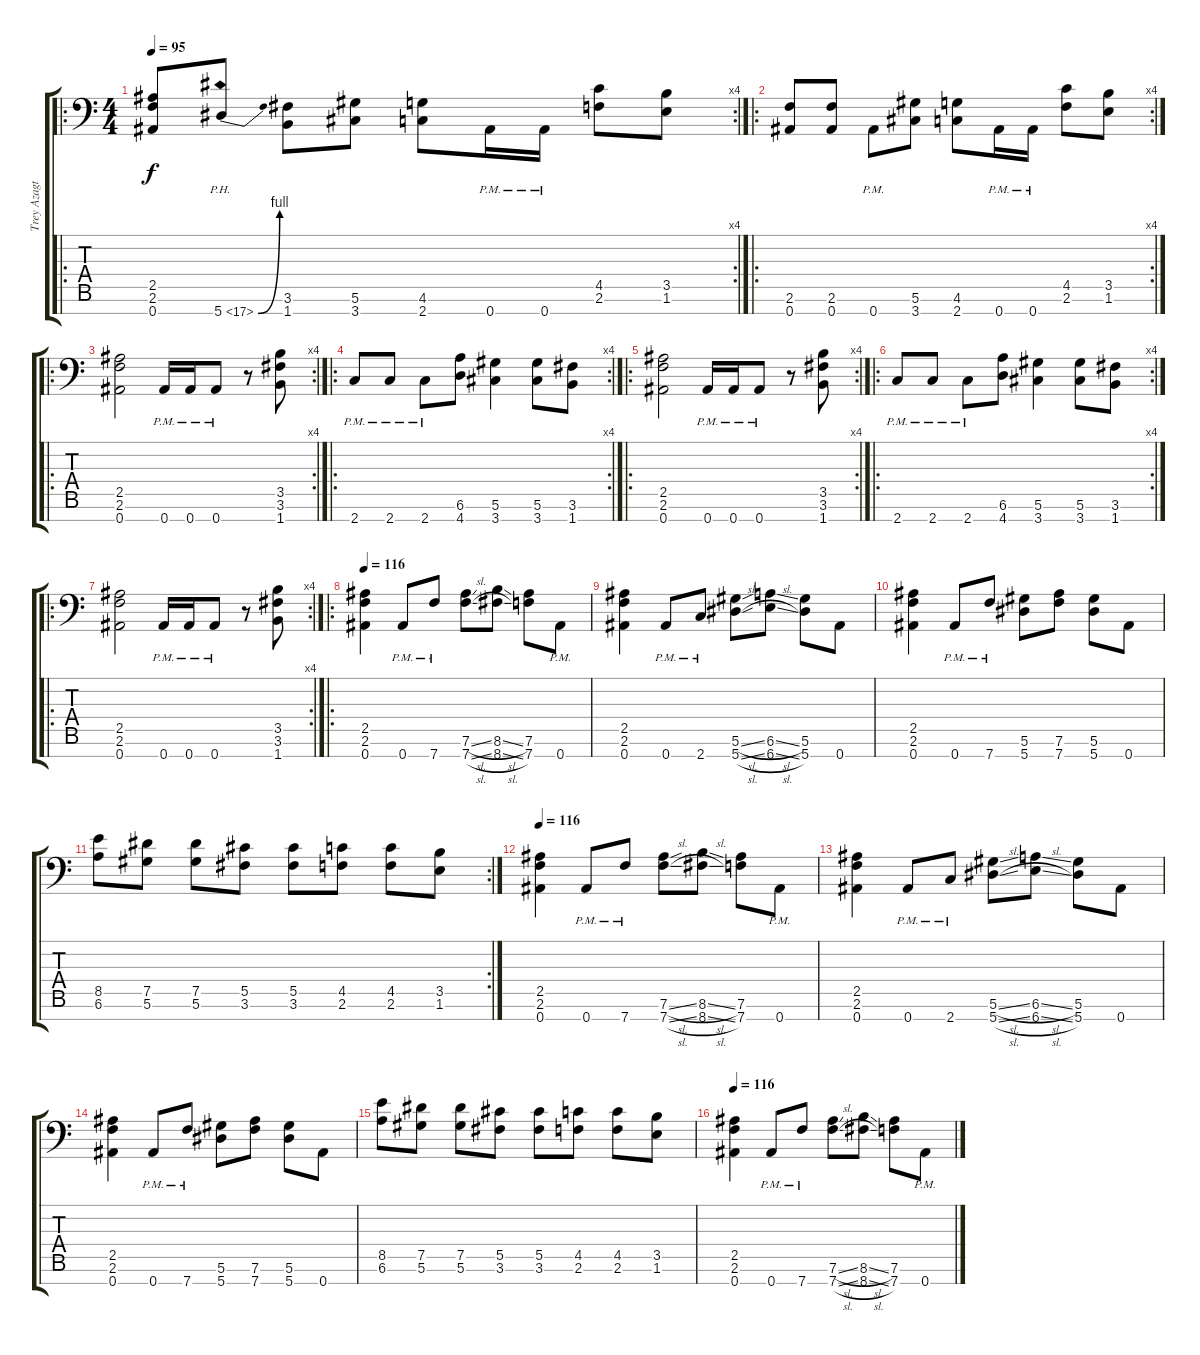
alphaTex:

\track ("Trey Azagthoth" "Trey Azagt") {instrument distortionguitar}
\staff {score tabs}
\tuning (Eb4 Bb3 Gb3 Db3 Ab2 Eb2 Bb1) {hide}
\ro
\rc 4
\ts (4 4)
\tempo 95
\clef f4
\ks c
(2.5 2.6 0.7).8{dy f} 5.7{be (bend 0 0 60 4) ph 12}.8 (3.6 1.7).8 (5.6 3.7).8 (4.6 2.7).8 0.7{pm}.16 0.7{pm}.16 (4.5 2.6).8 (3.5 1.6).8 |
\ro
\rc 4
(2.6 0.7).8 (2.6 0.7).8 0.7{pm}.8 (5.6 3.7).8 (4.6 2.7).8 0.7{pm}.16 0.7{pm}.16 (4.5 2.6).8 (3.5 1.6).8 |
\ro
\rc 4
(2.5 2.6 0.7).2 0.7{pm}.16 0.7{pm}.16 0.7{pm}.8 r.8 (3.5 3.6 1.7).8 |
\ro
\rc 4
2.7{pm}.8 2.7{pm}.8 2.7{pm}.8 (6.6 4.7).8 (5.6 3.7).4 (5.6 3.7).8 (3.6 1.7).8 |
\ro
\rc 4
(2.5 2.6 0.7).2 0.7{pm}.16 0.7{pm}.16 0.7{pm}.8 r.8 (3.5 3.6 1.7).8 |
\ro
\rc 4
2.7{pm}.8 2.7{pm}.8 2.7{pm}.8 (6.6 4.7).8 (5.6 3.7).4 (5.6 3.7).8 (3.6 1.7).8 |
\ro
\rc 4
(2.5 2.6 0.7).2 0.7{pm}.16 0.7{pm}.16 0.7{pm}.8 r.8 (3.5 3.6 1.7).8 |
\ro
\tempo 116
(2.5 2.6 0.7).4 0.7{pm}.8 7.7{pm}.8 (7.6{sl} 7.7{sl}).8 (8.6{sl} 8.7{sl}).8 (7.6 7.7).8 0.7{pm}.8 |
(2.5 2.6 0.7).4 0.7{pm}.8 2.7{pm}.8 (5.6{sl} 5.7{sl}).8 (6.6{sl} 6.7{sl}).8 (5.6 5.7).8 0.7.8 |
(2.5 2.6 0.7).4 0.7{pm}.8 7.7{pm}.8 (5.6 5.7).8 (7.6 7.7).8 (5.6 5.7).8 0.7.8 |
\rc 2
(8.5 6.6).8 (7.5 5.6).8 (7.5 5.6).8 (5.5 3.6).8 (5.5 3.6).8 (4.5 2.6).8 (4.5 2.6).8 (3.5 1.6).8 |
\tempo 116
(2.5 2.6 0.7).4{volume 13 balance 8} 0.7{pm}.8 7.7{pm}.8 (7.6{sl} 7.7{sl}).8 (8.6{sl} 8.7{sl}).8 (7.6 7.7).8 0.7{pm}.8 |
(2.5 2.6 0.7).4 0.7{pm}.8 2.7{pm}.8 (5.6{sl} 5.7{sl}).8 (6.6{sl} 6.7{sl}).8 (5.6 5.7).8 0.7.8 |
(2.5 2.6 0.7).4 0.7{pm}.8 7.7{pm}.8 (5.6 5.7).8 (7.6 7.7).8 (5.6 5.7).8 0.7.8 |
(8.5 6.6).8 (7.5 5.6).8 (7.5 5.6).8 (5.5 3.6).8 (5.5 3.6).8 (4.5 2.6).8 (4.5 2.6).8 (3.5 1.6).8 |
\tempo 116
(2.5 2.6 0.7).4 0.7{pm}.8 7.7{pm}.8 (7.6{sl} 7.7{sl}).8 (8.6{sl} 8.7{sl}).8 (7.6 7.7).8 0.7{pm}.8
